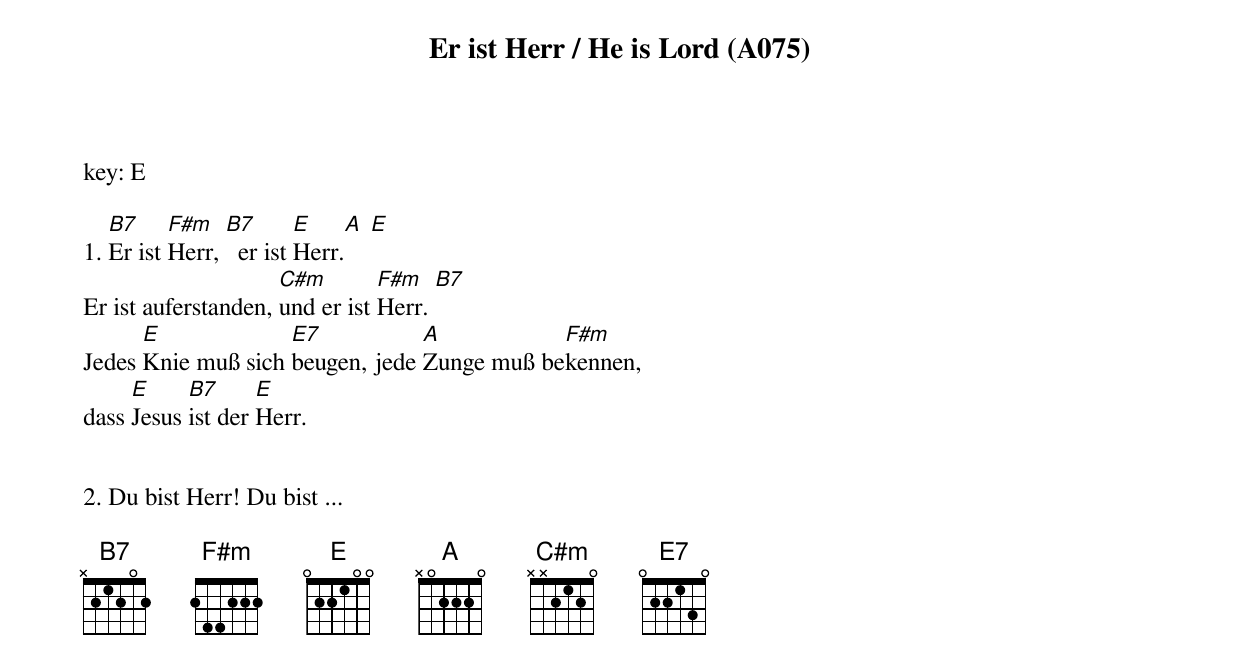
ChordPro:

{title: Er ist Herr / He is Lord (A075)}
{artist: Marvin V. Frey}
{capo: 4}
key: E

1. [B7]Er ist [F#m]Herr, [B7]  er ist [E]Herr.[A] [E]
Er ist auferstanden, [C#m]und er ist [F#m]Herr. [B7]
Jedes [E]Knie muß sich [E7]beugen, jede [A]Zunge muß be[F#m]kennen,
dass [E]Jesus [B7]ist der [E]Herr.


2. Du bist Herr! Du bist ...

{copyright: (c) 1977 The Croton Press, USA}
